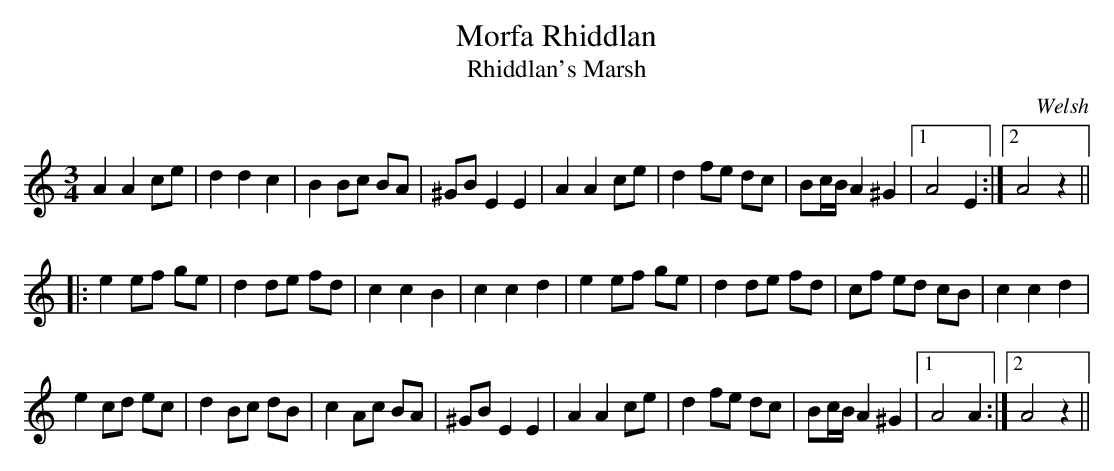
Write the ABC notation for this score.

X:1
T:Morfa Rhiddlan
T:Rhiddlan's Marsh
M:3/4
L:1/4
O:Welsh
K:Am
AAc/2e/2|ddc|BB/2c/2 B/2A/2|^G/2B/2EE|
AAc/2e/2|d f/2e/2 d/2c/2|B/2c/4B/4A^G|1A2E:|2A2z||!
|:ee/2f/2 g/2e/2|dd/2e/2 f/2d/2|ccB|ccd|
ee/2f/2 g/2e/2|dd/2e/2 f/2d/2|c/2f/2 e/2d/2 c/2B/2|ccd|!
ec/2d/2 e/2c/2|dB/2c/2 d/2B/2|cA/2c/2 B/2A/2|^G/2B/2EE|
AAc/2e/2|df/2e/2 d/2c/2|B/2c/4B/4A^G|1A2A:|2A2z||
